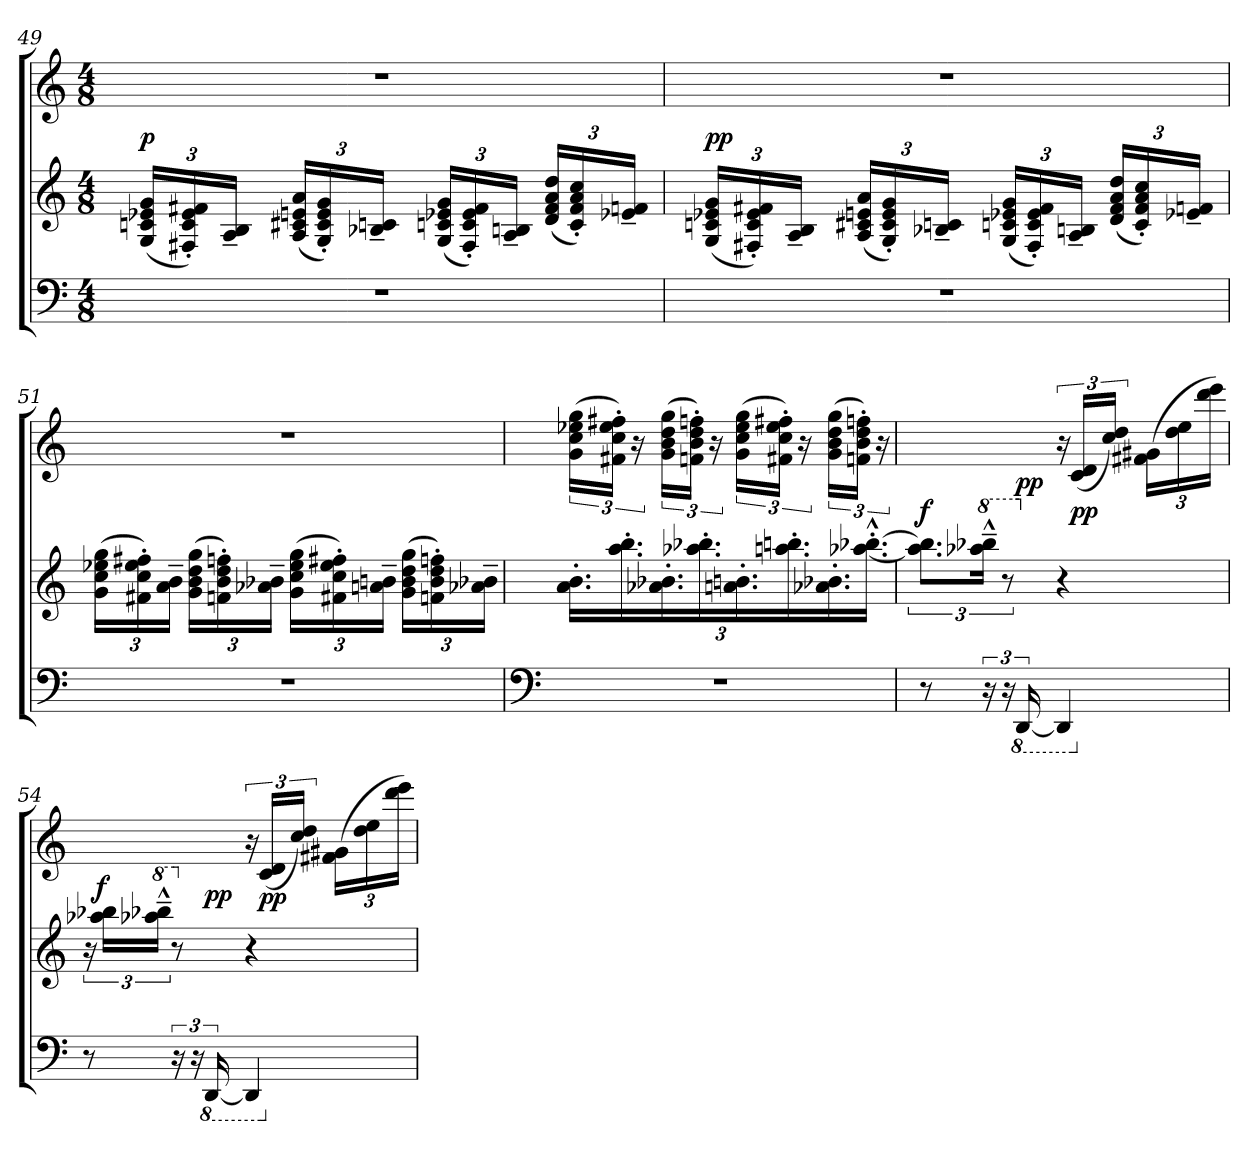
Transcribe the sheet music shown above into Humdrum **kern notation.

**kern	**kern	**kern	**dynam
*part1	*part1	*part1	*part1
*staff3	*staff2	*staff1	*staff1/2/3
*clefF4	*clefG2	*clefG2	*
*k[]	*k[]	*k[]	*
*M4/8	*M4/8	*M4/8	*
=49	=49	=49	=49
2r	(<24G 24cn 24e-X 24gLL	2r	p
.	24F#X' 24c' 24e-' 24f#X')	.	.
.	24A~ 24B~JJ	.	.
.	(<24A 24c#X 24en 24aLL	.	.
.	24G' 24c#' 24e' 24g')	.	.
.	24B-X~ 24cn~JJ	.	.
.	(<24G 24cn 24e-X 24gLL	.	.
.	24F#' 24c' 24e-' 24f#')	.	.
.	24A~ 24Bn~JJ	.	.
.	(<24d 24f# 24a 24ddLL	.	.
.	24c' 24f#' 24a' 24cc')	.	.
.	24e-X~ 24fn~JJ	.	.
=50	=50	=50	=50
2r	(<24G 24cn 24e-X 24gLL	2r	pp
.	24F#X' 24c' 24e-' 24f#X')	.	.
.	24A~ 24B~JJ	.	.
.	(<24A 24c#X 24en 24aLL	.	.
.	24G' 24c#' 24e' 24g')	.	.
.	24B-X~ 24cn~JJ	.	.
.	(<24G 24cn 24e-X 24gLL	.	.
.	24F#' 24c' 24e-' 24f#')	.	.
.	24A~ 24Bn~JJ	.	.
.	(<24d 24f# 24a 24ddLL	.	.
.	24c' 24f#' 24a' 24cc')	.	.
.	24e-X~ 24fn~JJ	.	.
=51	=51	=51	=51
2r	(>24g 24cc 24ee-X 24ggLL	2r	.
.	24f#X' 24cc' 24ee-' 24ff#X')	.	.
.	24a~ 24b~JJ	.	.
.	(>24g 24b 24dd 24ggLL	.	.
.	24fn' 24b' 24dd' 24ffn')	.	.
.	24a-X~ 24b-X~JJ	.	.
.	(>24g 24cc 24ee- 24ggLL	.	.
.	24f#X' 24cc' 24ee-' 24ff#X')	.	.
.	24an~ 24bn~JJ	.	.
.	(>24g 24b 24dd 24ggLL	.	.
.	24fn' 24b' 24dd' 24ffn')	.	.
.	24a-X~ 24b-X~JJ	.	.
=52	=52	=52	=52
*clefF4	*	*	*
2r	24.a' 24.b'LL	(>24g 24cc 24ee-X 24ggLL	.
.	.	24f#X' 24cc' 24ee-' 24ff#X'JJ)	.
.	24.aa' 24.bb'	.	.
.	.	24r	.
.	24.a-X' 24.b-X'	(>24g 24b 24dd 24ggLL	.
.	.	24fn' 24b' 24dd' 24ffn'JJ)	.
.	24.aa-X' 24.bb-X'	.	.
.	.	24r	.
.	24.an' 24.bn'	(>24g 24cc 24ee- 24ggLL	.
.	.	24f#X' 24cc' 24ee-' 24ff#X'JJ)	.
.	24.aan' 24.bbn'	.	.
.	.	24r	.
.	24.a-X' 24.b-X'	(>24g 24b 24dd 24ggLL	.
.	.	24fn' 24b' 24dd' 24ffn'JJ)	.
.	[24.aa-X'^^ [24.bb-X'^^JJ	.	.
.	.	24r	.
=53	=53	=53	=53
*	*	*^	*
8r	12.aa-] 12.bb-]L	4ryy	6ryy	f
*	*8va	*	*	*
24r	24aaa-X~^^ 24bbb-X~^^Jk	.	.	.
24r	12r	.	24ryy	.
*8ba	*	*	*	*
[24DDD	.	.	6..ryy	pp
*	*X8va	*	*	*
4DDD]	4r	24r	.	.
.	.	(<24c 24dLL	.	pp
.	.	24cc 24ddJJ)	.	.
.	.	(>24f#X 24g#XLL	.	.
.	.	24dd 24ee	.	.
.	.	24ddd 24eeeJJ)	.	.
*	*	*v	*v	*
=54	=54	=54	=54
*X8ba	*	*	*
*	*	*^	*
*	*	*	*^	*
8r	24r	4ryy	24ryy	6ryy	.
.	24aa-X 24bb-XLL	.	3ryy	.	f
*	*8va	*	*	*	*
.	24aaa-X~^^ 24bbb-X~^^JJ	.	.	.	.
*	*X8va	*	*	*	*
24r	8r	.	.	.	.
24r	.	.	.	24ryy	.
*8ba	*	*	*	*	*
[24DDD	.	.	.	6..ryy	pp
4DDD]	4r	24r	.	.	.
.	.	(<24c 24dLL	.	.	pp
.	.	24cc 24ddJJ)	.	.	.
.	.	(>24f#X 24g#XLL	12.ryy	.	.
.	.	24dd 24ee	.	.	.
.	.	24ddd 24eeeJJ)	.	.	.
*X8ba	*	*	*	*	*
*	*	*v	*v	*v	*
=	=	=	=
*-	*-	*-	*-
